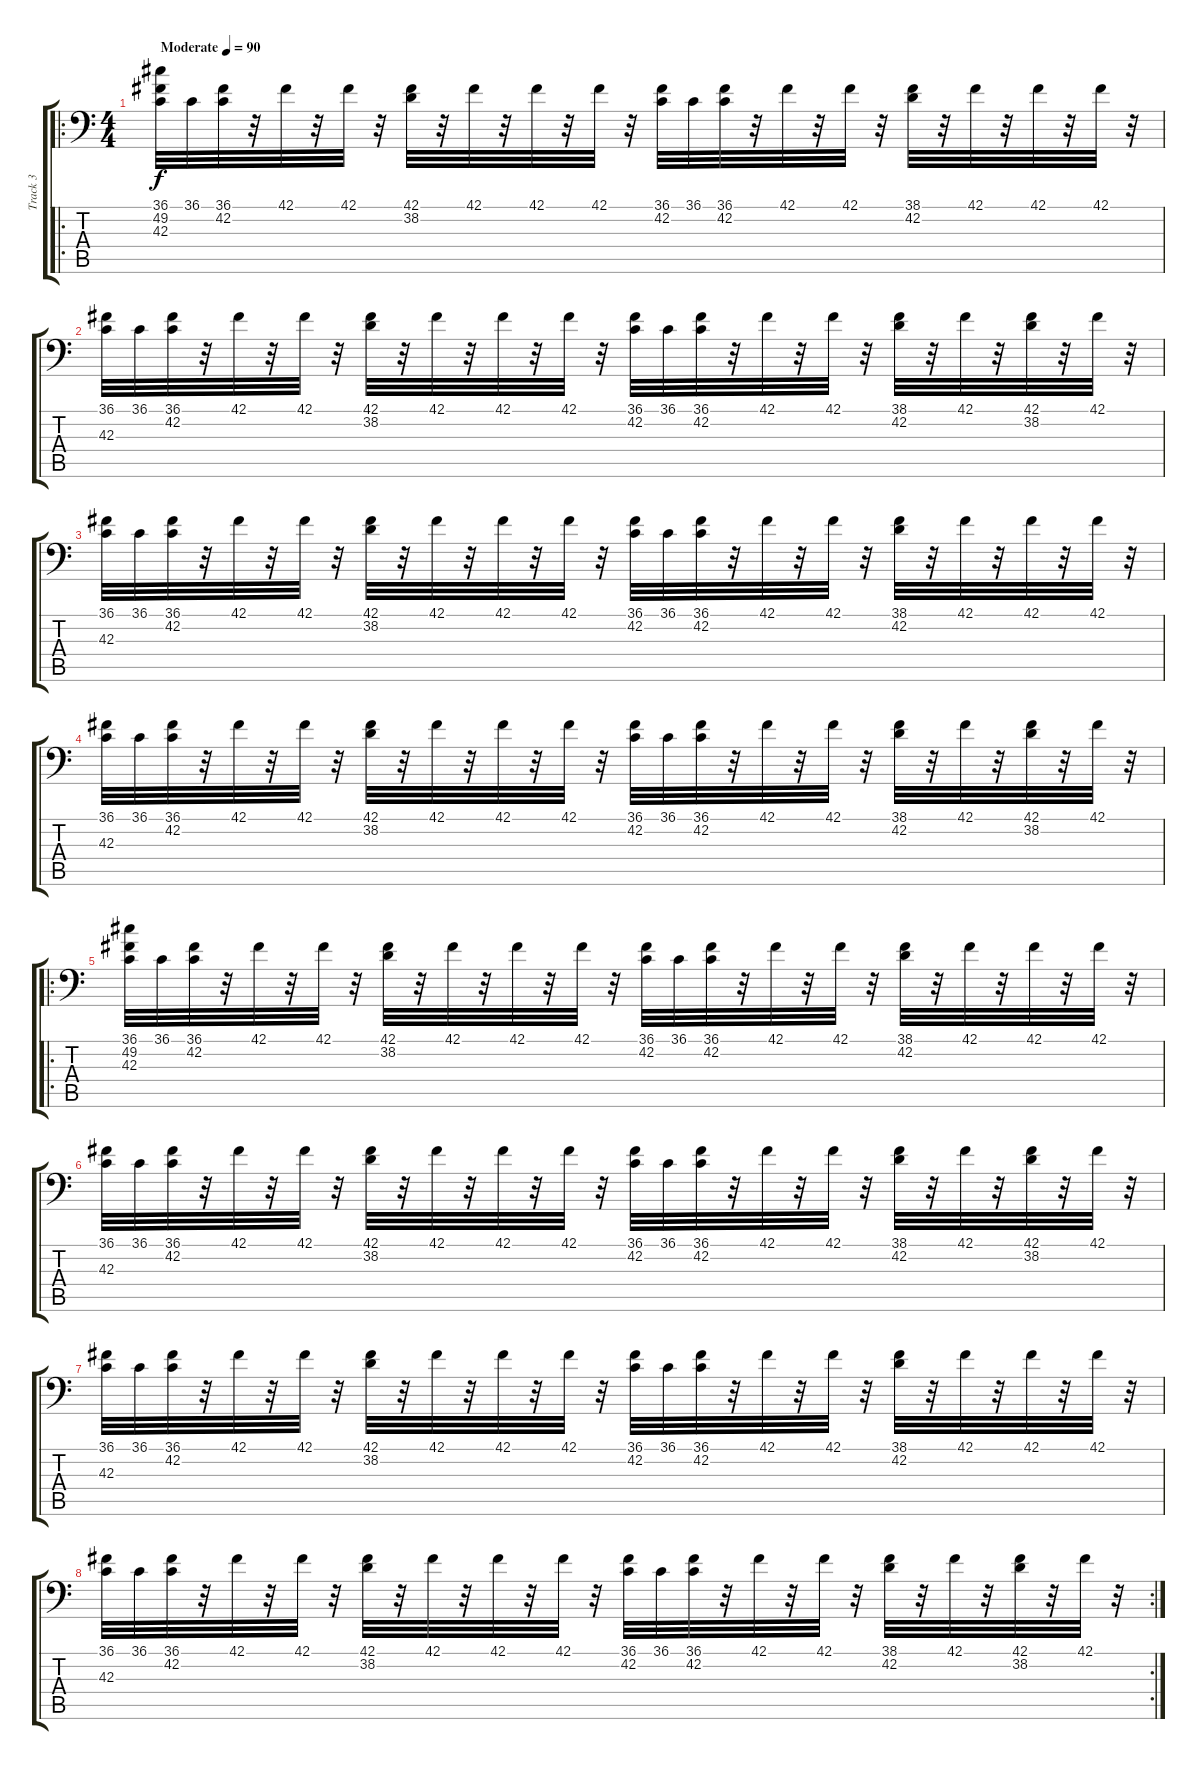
\track ("Track 3" "Track 3") {instrument acousticgrandpiano}
\staff {score tabs}
\tuning (C-1 C-1 C-1 C-1 C-1 C-1) {hide}
\ro
\ts (4 4)
\tempo (90 "Moderate")
\clef f4
\ks c
(36.1 49.2 42.3).32{dy f instrument acousticgrandpiano} 36.1.32 (36.1 42.2).32 r.32 42.1.32 r.32 42.1.32 r.32 (42.1 38.2).32 r.32 42.1.32 r.32 42.1.32 r.32 42.1.32 r.32 (36.1 42.2).32 36.1.32 (36.1 42.2).32 r.32 42.1.32 r.32 42.1.32 r.32 (38.1 42.2).32 r.32 42.1.32 r.32 42.1.32 r.32 42.1.32 r.32 |
(36.1 42.3).32 36.1.32 (36.1 42.2).32 r.32 42.1.32 r.32 42.1.32 r.32 (42.1 38.2).32 r.32 42.1.32 r.32 42.1.32 r.32 42.1.32 r.32 (36.1 42.2).32 36.1.32 (36.1 42.2).32 r.32 42.1.32 r.32 42.1.32 r.32 (38.1 42.2).32 r.32 42.1.32 r.32 (42.1 38.2).32 r.32 42.1.32 r.32 |
(36.1 42.3).32 36.1.32 (36.1 42.2).32 r.32 42.1.32 r.32 42.1.32 r.32 (42.1 38.2).32 r.32 42.1.32 r.32 42.1.32 r.32 42.1.32 r.32 (36.1 42.2).32 36.1.32 (36.1 42.2).32 r.32 42.1.32 r.32 42.1.32 r.32 (38.1 42.2).32 r.32 42.1.32 r.32 42.1.32 r.32 42.1.32 r.32 |
(36.1 42.3).32 36.1.32 (36.1 42.2).32 r.32 42.1.32 r.32 42.1.32 r.32 (42.1 38.2).32 r.32 42.1.32 r.32 42.1.32 r.32 42.1.32 r.32 (36.1 42.2).32 36.1.32 (36.1 42.2).32 r.32 42.1.32 r.32 42.1.32 r.32 (38.1 42.2).32 r.32 42.1.32 r.32 (42.1 38.2).32 r.32 42.1.32 r.32 |
\ro
(36.1 49.2 42.3).32 36.1.32 (36.1 42.2).32 r.32 42.1.32 r.32 42.1.32 r.32 (42.1 38.2).32 r.32 42.1.32 r.32 42.1.32 r.32 42.1.32 r.32 (36.1 42.2).32 36.1.32 (36.1 42.2).32 r.32 42.1.32 r.32 42.1.32 r.32 (38.1 42.2).32 r.32 42.1.32 r.32 42.1.32 r.32 42.1.32 r.32 |
(36.1 42.3).32 36.1.32 (36.1 42.2).32 r.32 42.1.32 r.32 42.1.32 r.32 (42.1 38.2).32 r.32 42.1.32 r.32 42.1.32 r.32 42.1.32 r.32 (36.1 42.2).32 36.1.32 (36.1 42.2).32 r.32 42.1.32 r.32 42.1.32 r.32 (38.1 42.2).32 r.32 42.1.32 r.32 (42.1 38.2).32 r.32 42.1.32 r.32 |
(36.1 42.3).32 36.1.32 (36.1 42.2).32 r.32 42.1.32 r.32 42.1.32 r.32 (42.1 38.2).32 r.32 42.1.32 r.32 42.1.32 r.32 42.1.32 r.32 (36.1 42.2).32 36.1.32 (36.1 42.2).32 r.32 42.1.32 r.32 42.1.32 r.32 (38.1 42.2).32 r.32 42.1.32 r.32 42.1.32 r.32 42.1.32 r.32 |
\rc 2
(36.1 42.3).32 36.1.32 (36.1 42.2).32 r.32 42.1.32 r.32 42.1.32 r.32 (42.1 38.2).32 r.32 42.1.32 r.32 42.1.32 r.32 42.1.32 r.32 (36.1 42.2).32 36.1.32 (36.1 42.2).32 r.32 42.1.32 r.32 42.1.32 r.32 (38.1 42.2).32 r.32 42.1.32 r.32 (42.1 38.2).32 r.32 42.1.32 r.32
